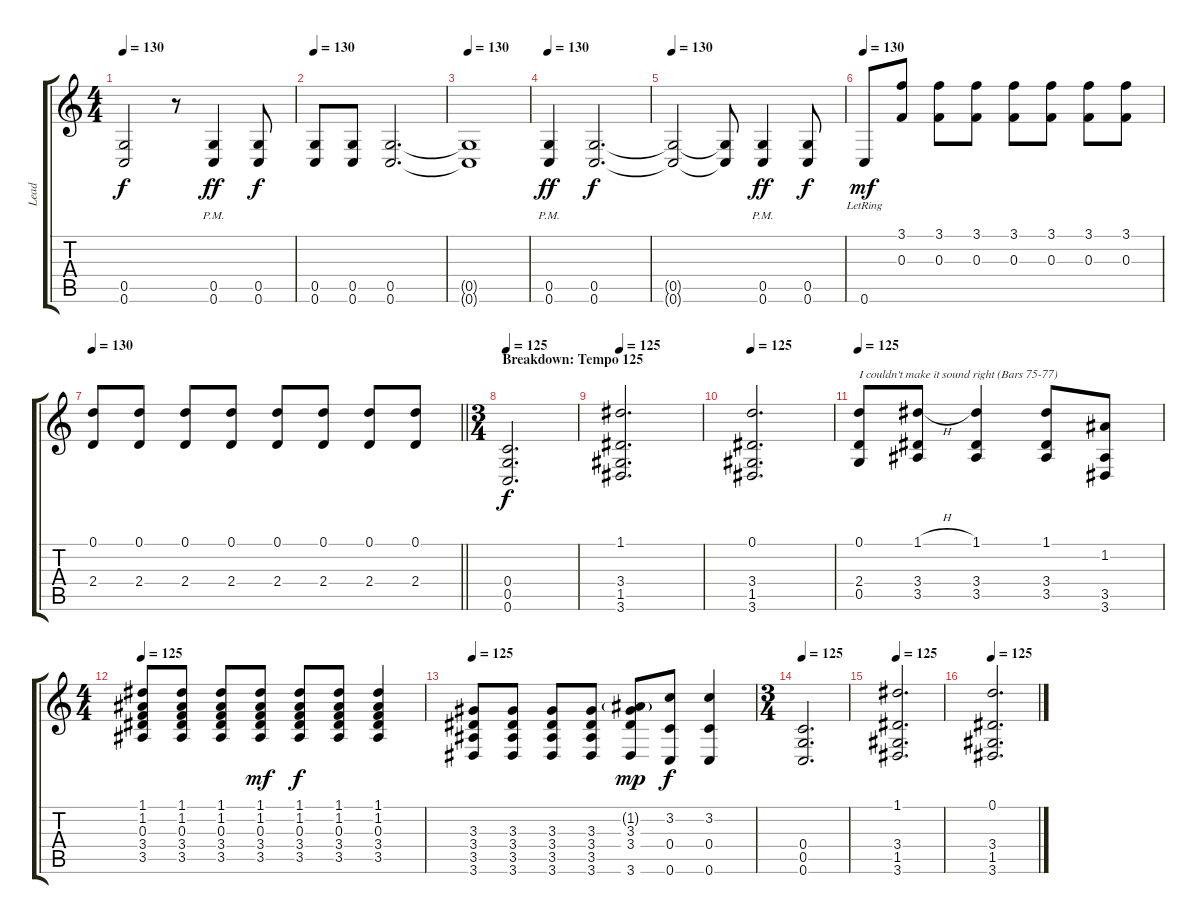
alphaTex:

\track ("Lead" "Lead") {instrument distortionguitar}
\staff {score tabs}
\tuning (D4 A3 F3 C3 G2 C2) {hide}
\ts (4 4)
\tempo 130
\clef g2
\ks c
(0.5{t} 0.6{t}).2{dy f} r.8 (0.5{pm} 0.6{pm}).4{dy ff} (0.5 0.6).8{dy f} |
\tempo 130
(0.5 0.6).8 (0.5 0.6).8 (0.5 0.6).2{d} |
\tempo 130
(0.5{t} 0.6{t}).1 |
\tempo 130
(0.5{pm} 0.6{pm}).4{dy ff} (0.5 0.6).2{d dy f} |
\tempo 130
(0.5{t} 0.6{t}).2 (0.5{t} 0.6{t}).8 (0.5{pm} 0.6{pm}).4{dy ff} (0.5 0.6).8{dy f} |
\tempo 130
0.6{lr}.8{dy mf volume 9} (3.1 0.3).8 (3.1 0.3).8 (3.1 0.3).8 (3.1 0.3).8 (3.1 0.3).8 (3.1 0.3).8 (3.1 0.3).8 |
\tempo 130
\barLineRight lightlight
(0.1 2.4).8 (0.1 2.4).8 (0.1 2.4).8 (0.1 2.4).8 (0.1 2.4).8 (0.1 2.4).8 (0.1 2.4).8 (0.1 2.4).8 |
\ts (3 4)
\section ("" "Breakdown: Tempo 125")
\tempo 125
(0.4 0.5 0.6).2{d dy f volume 12} |
\tempo 125
(1.1 3.4 1.5 3.6).2{d} |
\tempo 125
(0.1 3.4 1.5 3.6).2{d} |
\tempo 120
\tempo 125
(0.1 2.4 0.5).8{txt "I couldn't make it sound right (Bars 75-77)"} (1.1{h} 3.4 3.5).8 (1.1 3.4 3.5).4 (1.1 3.4 3.5).8 (1.2 3.5 3.6).8 |
\ts (4 4)
\tempo 125
(1.1 1.2 0.3 3.4 3.5).8 (1.1 1.2 0.3 3.4 3.5).8 (1.1 1.2 0.3 3.4 3.5).8 (1.1 1.2 0.3 3.4 3.5).8{dy mf} (1.1 1.2 0.3 3.4 3.5).8{dy f} (1.1 1.2 0.3 3.4 3.5).8 (1.1 1.2 0.3 3.4 3.5).4 |
\tempo 125
(3.3 3.4 3.5 3.6).8 (3.3 3.4 3.5 3.6).8 (3.3 3.4 3.5 3.6).8 (3.3 3.4 3.5 3.6).8 (1.2{g} 3.3 3.4 3.6).8{dy mp} (3.2 0.4 0.6).8{dy f} (3.2 0.4 0.6).4 |
\ts (3 4)
\tempo 125
(0.4 0.5 0.6).2{d volume 12} |
\tempo 125
(1.1 3.4 1.5 3.6).2{d} |
\tempo 125
(0.1 3.4 1.5 3.6).2{d}
